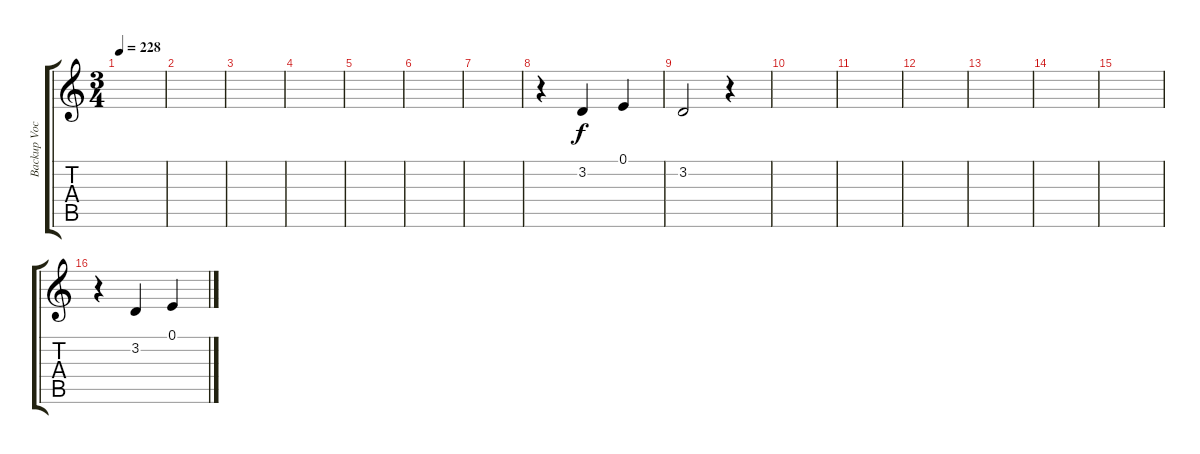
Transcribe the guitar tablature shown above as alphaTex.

\track ("Backup Vocals" "Backup Voc") {instrument altosax}
\staff {score tabs}
\tuning (E4 B3 G3 D3 A2 E2) {hide}
\ts (3 4)
\tempo 228
\clef g2
\ks c
|
|
|
|
|
|
|
r.4 3.2.4 0.1.4 |
3.2.2 r.4 |
|
|
|
|
|
|
r.4 3.2.4 0.1.4
